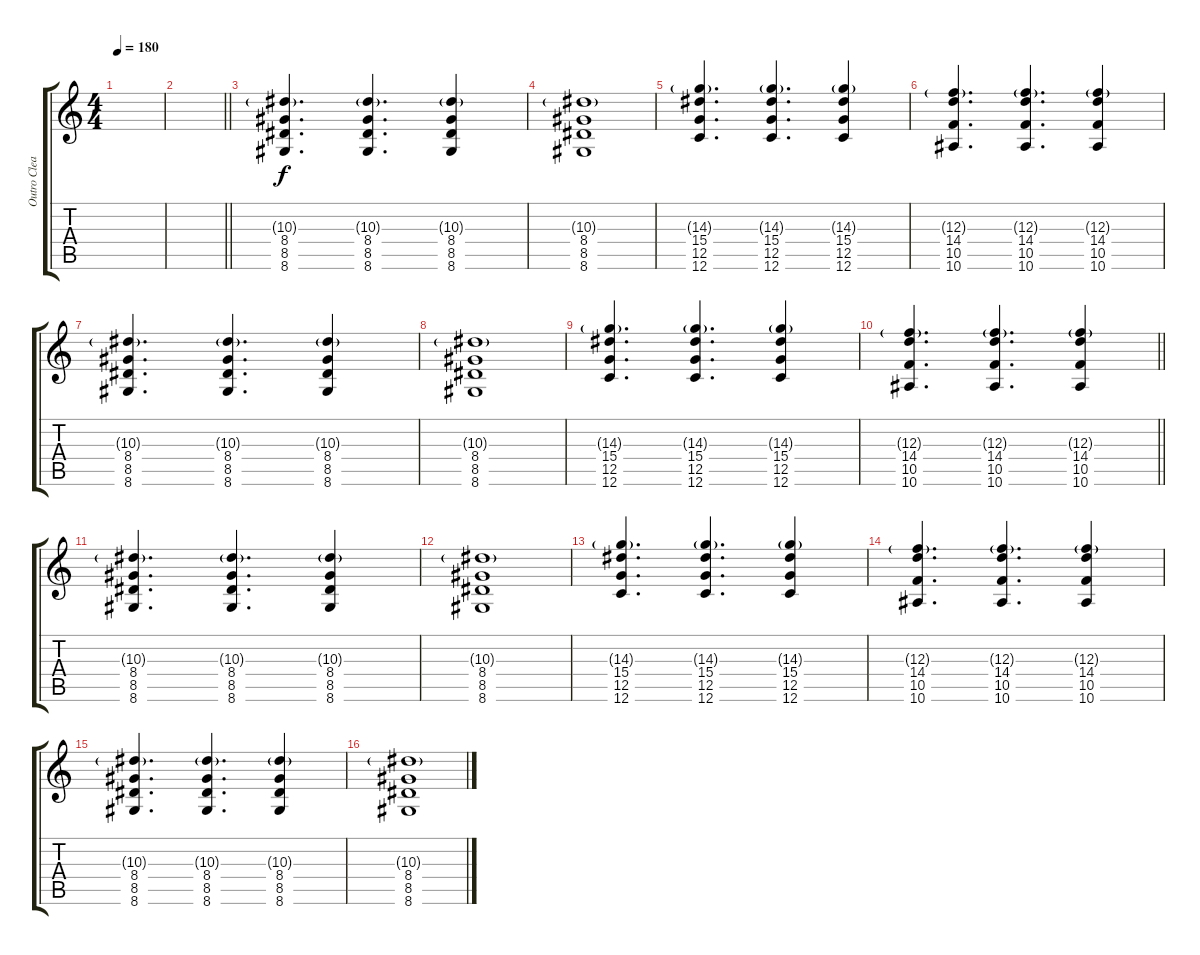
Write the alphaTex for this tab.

\track ("Outro Clean Rhythm" "Outro Clea") {instrument electricguitarjazz}
\staff {score tabs}
\tuning (D4 A3 F3 C3 G2 C2) {hide}
\ts (4 4)
\tempo 180
\clef g2
\ks c
|
\barLineRight lightlight
|
\section ("" "")
(10.3{g} 8.4 8.5 8.6).4{d} (10.3{g} 8.4 8.5 8.6).4{d} (10.3{g} 8.4 8.5 8.6).4 |
(10.3{g} 8.4 8.5 8.6).1 |
(14.3{g} 15.4 12.5 12.6).4{d} (14.3{g} 15.4 12.5 12.6).4{d} (14.3{g} 15.4 12.5 12.6).4 |
(12.3{g} 14.4 10.5 10.6).4{d} (12.3{g} 14.4 10.5 10.6).4{d} (12.3{g} 14.4 10.5 10.6).4 |
(10.3{g} 8.4 8.5 8.6).4{d} (10.3{g} 8.4 8.5 8.6).4{d} (10.3{g} 8.4 8.5 8.6).4 |
(10.3{g} 8.4 8.5 8.6).1 |
(14.3{g} 15.4 12.5 12.6).4{d} (14.3{g} 15.4 12.5 12.6).4{d} (14.3{g} 15.4 12.5 12.6).4 |
\barLineRight lightlight
(12.3{g} 14.4 10.5 10.6).4{d} (12.3{g} 14.4 10.5 10.6).4{d} (12.3{g} 14.4 10.5 10.6).4 |
(10.3{g} 8.4 8.5 8.6).4{d} (10.3{g} 8.4 8.5 8.6).4{d} (10.3{g} 8.4 8.5 8.6).4 |
(10.3{g} 8.4 8.5 8.6).1 |
(14.3{g} 15.4 12.5 12.6).4{d} (14.3{g} 15.4 12.5 12.6).4{d} (14.3{g} 15.4 12.5 12.6).4 |
(12.3{g} 14.4 10.5 10.6).4{d} (12.3{g} 14.4 10.5 10.6).4{d} (12.3{g} 14.4 10.5 10.6).4 |
(10.3{g} 8.4 8.5 8.6).4{d} (10.3{g} 8.4 8.5 8.6).4{d} (10.3{g} 8.4 8.5 8.6).4 |
(10.3{g} 8.4 8.5 8.6).1
